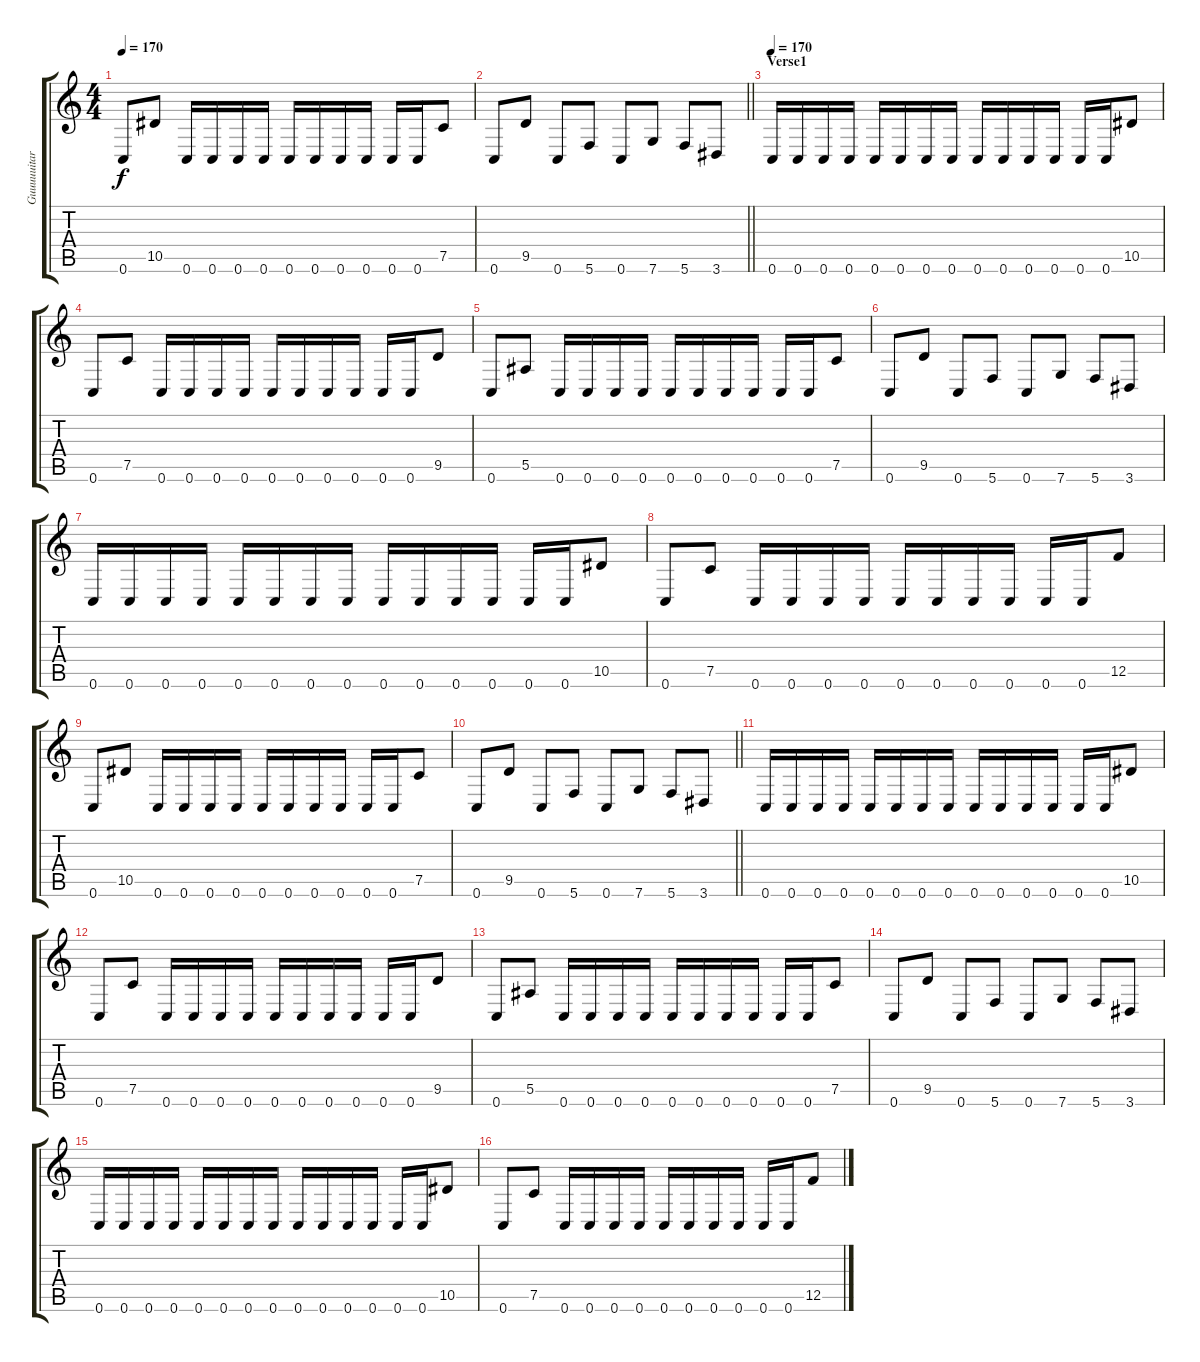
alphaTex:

\track ("Guuuuuitar" "Guuuuuitar") {instrument distortionguitar}
\staff {score tabs}
\tuning (C4 G3 Eb3 Bb2 F2 C2) {hide}
\ts (4 4)
\tempo 170
\clef g2
\ks c
0.6.8{dy f} 10.5.8 0.6.16 0.6.16 0.6.16 0.6.16 0.6.16 0.6.16 0.6.16 0.6.16 0.6.16 0.6.16 7.5.8 |
\barLineRight lightlight
0.6.8 9.5.8 0.6.8 5.6.8 0.6.8 7.6.8 5.6.8 3.6.8 |
\section ("" "Verse1")
\tempo 170
0.6.16 0.6.16 0.6.16 0.6.16 0.6.16 0.6.16 0.6.16 0.6.16 0.6.16 0.6.16 0.6.16 0.6.16 0.6.16 0.6.16 10.5.8 |
0.6.8 7.5.8 0.6.16 0.6.16 0.6.16 0.6.16 0.6.16 0.6.16 0.6.16 0.6.16 0.6.16 0.6.16 9.5.8 |
0.6.8 5.5.8 0.6.16 0.6.16 0.6.16 0.6.16 0.6.16 0.6.16 0.6.16 0.6.16 0.6.16 0.6.16 7.5.8 |
0.6.8 9.5.8 0.6.8 5.6.8 0.6.8 7.6.8 5.6.8 3.6.8 |
0.6.16 0.6.16 0.6.16 0.6.16 0.6.16 0.6.16 0.6.16 0.6.16 0.6.16 0.6.16 0.6.16 0.6.16 0.6.16 0.6.16 10.5.8 |
0.6.8 7.5.8 0.6.16 0.6.16 0.6.16 0.6.16 0.6.16 0.6.16 0.6.16 0.6.16 0.6.16 0.6.16 12.5.8 |
0.6.8 10.5.8 0.6.16 0.6.16 0.6.16 0.6.16 0.6.16 0.6.16 0.6.16 0.6.16 0.6.16 0.6.16 7.5.8 |
\barLineRight lightlight
0.6.8 9.5.8 0.6.8 5.6.8 0.6.8 7.6.8 5.6.8 3.6.8 |
0.6.16 0.6.16 0.6.16 0.6.16 0.6.16 0.6.16 0.6.16 0.6.16 0.6.16 0.6.16 0.6.16 0.6.16 0.6.16 0.6.16 10.5.8 |
0.6.8 7.5.8 0.6.16 0.6.16 0.6.16 0.6.16 0.6.16 0.6.16 0.6.16 0.6.16 0.6.16 0.6.16 9.5.8 |
0.6.8 5.5.8 0.6.16 0.6.16 0.6.16 0.6.16 0.6.16 0.6.16 0.6.16 0.6.16 0.6.16 0.6.16 7.5.8 |
0.6.8 9.5.8 0.6.8 5.6.8 0.6.8 7.6.8 5.6.8 3.6.8 |
0.6.16 0.6.16 0.6.16 0.6.16 0.6.16 0.6.16 0.6.16 0.6.16 0.6.16 0.6.16 0.6.16 0.6.16 0.6.16 0.6.16 10.5.8 |
0.6.8 7.5.8 0.6.16 0.6.16 0.6.16 0.6.16 0.6.16 0.6.16 0.6.16 0.6.16 0.6.16 0.6.16 12.5.8
